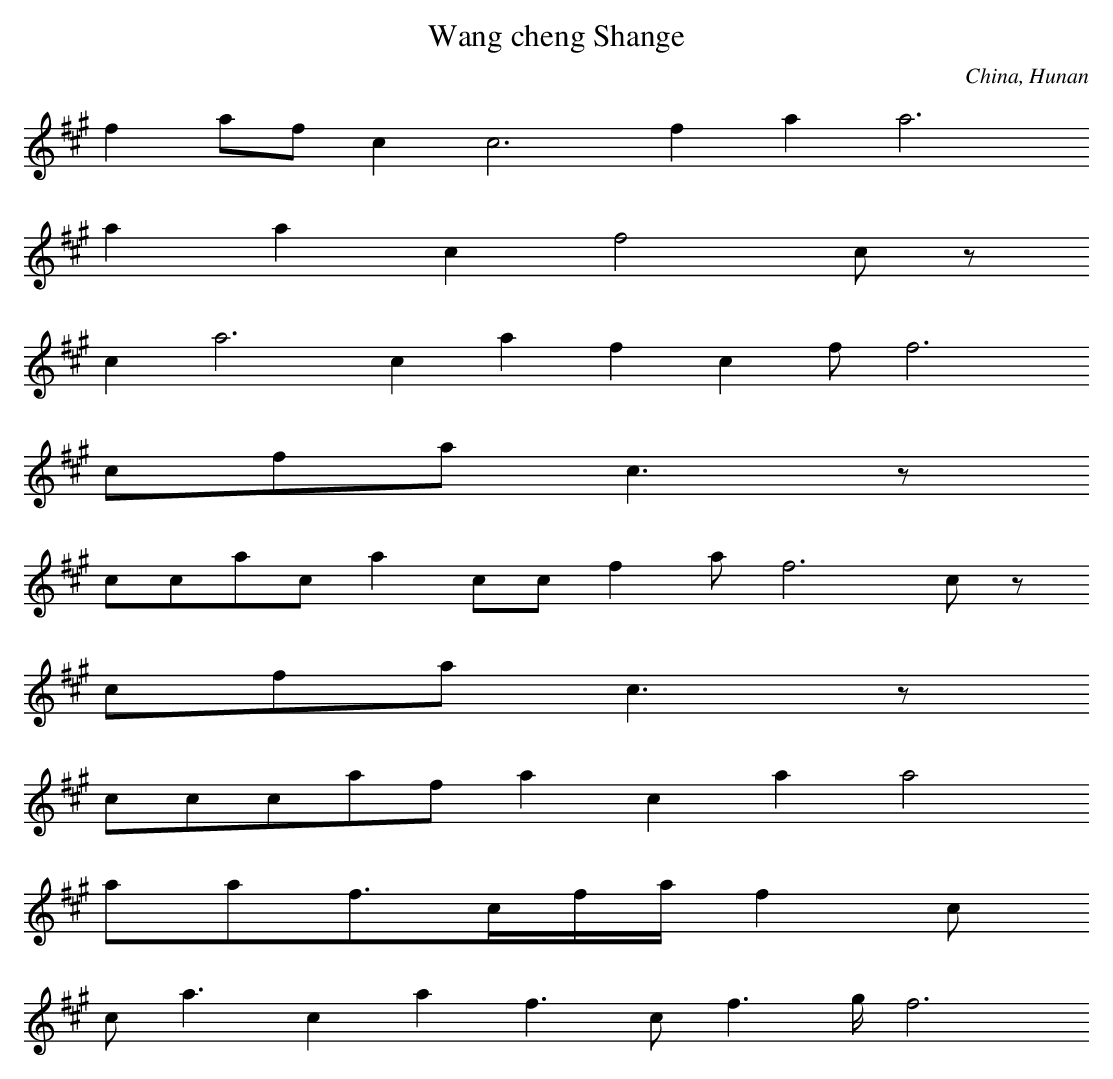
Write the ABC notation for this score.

X:1
T: Wang cheng Shange
O: China, Hunan
M: none
L: 1/16
K: A
f4a2f2c4c12f4a4a12
a4a4c4f8c2z2
c4a12c4a4f4c4f2f12
c2f2a2c6z2
c2c2a2c2a4c2c2f4a2f12c2z2
c2f2a2c6z2
c2c2c2a2f2a4c4a4a8
a2a2f3cfaf4c2
c2a6c4a4f6c2f6gf12
